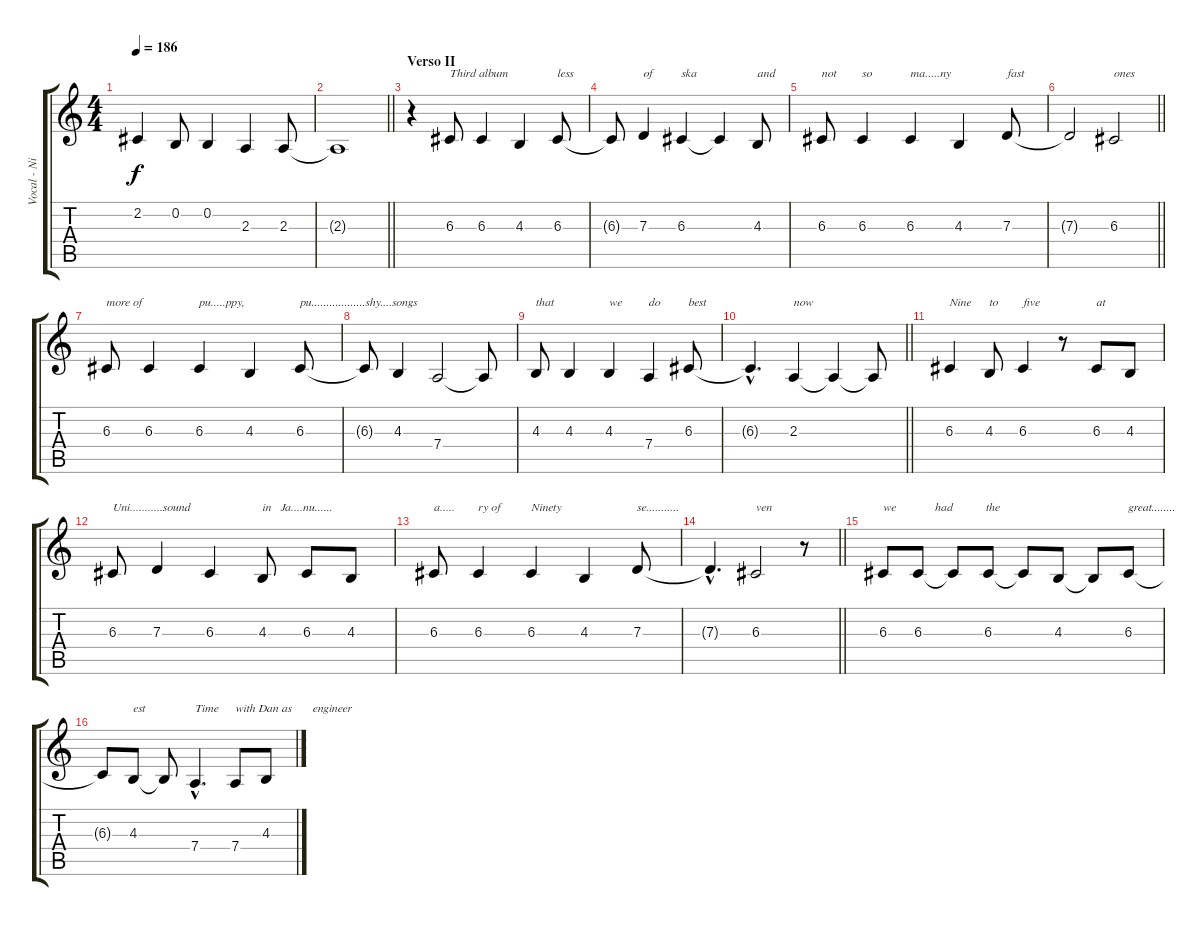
\track ("Vocal - Nikola" "Vocal - Ni") {instrument flute}
\staff {score tabs}
\tuning (E4 B3 G3 D3 A2 E2) {hide}
\ts (4 4)
\tempo 186
\clef g2
\ks c
2.2.4{dy f} 0.2.8 0.2.4 2.3.4 2.3.8 |
\barLineRight lightlight
2.3{t}.1 |
\section ("" "Verso II")
r.4 6.3.8{txt "Third album"} 6.3.4 4.3.4 6.3.8{txt "less"} |
6.3{t}.8 7.3.4{txt "of"} 6.3.4{txt "ska"} 6.3{t}.4 4.3.8{txt "and"} |
6.3.8{txt "not"} 6.3.4{txt "so"} 6.3.4{txt "ma.....ny"} 4.3.4 7.3.8{txt "fast"} |
\barLineRight lightlight
7.3{t}.2 6.3.2{txt "ones"} |
6.3.8{txt "more of"} 6.3.4 6.3.4{txt "pu.....ppy,"} 4.3.4 6.3.8{txt "pu..................shy....songs"} |
6.3{t}.8 4.3.4 7.4.2 7.4{t}.8 |
4.3.8{txt "that "} 4.3.4 4.3.4{txt "we"} 7.4.4{txt "do"} 6.3.8{txt "best"} |
\barLineRight lightlight
6.3{hac t}.4{d} 2.3.4{txt "now"} 2.3{t}.4 2.3{t}.8 |
6.3.4{txt "Nine"} 4.3.8{txt "to"} 6.3.4{txt "five"} r.8 6.3.8{txt "at"} 4.3.8 |
6.3.8{txt "Uni...........sound"} 7.3.4 6.3.4 4.3.8{txt "in   Ja....nu......"} 6.3.8 4.3.8 |
6.3.8{txt "a....."} 6.3.4{txt "ry of"} 6.3.4{txt "Ninety"} 4.3.4 7.3.8{txt "se..........."} |
\barLineRight lightlight
7.3{hac t}.4{d} 6.3.2{txt "ven"} r.8 |
6.3.8{txt "we             had           the "} 6.3.8 6.3{t}.8 6.3.8 6.3{t}.8 4.3.8 4.3{t}.8 6.3.8{txt "great........"} |
6.3{t}.8 4.3.8{txt "est"} 4.3{t}.8 7.4{hac}.4{d txt "Time"} 7.4.8{txt "with Dan as       engineer"} 4.3.8
